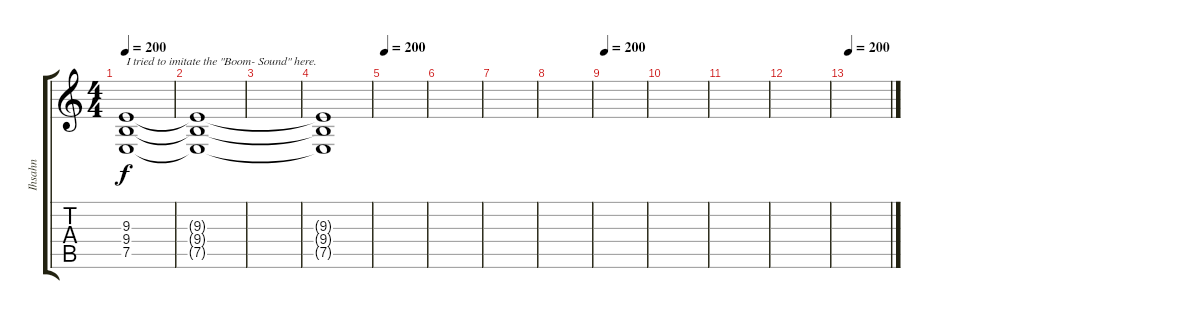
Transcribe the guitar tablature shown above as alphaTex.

\track ("Ihsahn" "Ihsahn") {instrument stringensemble1}
\staff {score tabs}
\tuning (E4 B3 G3 D3 A2 E2) {hide}
\ts (4 4)
\tempo 200
\clef g2
\ks c
(9.3 9.4 7.5).1{txt "I tried to imitate the \"Boom- Sound\" here." dy f volume 16 instrument seashore} |
(9.3{t} 9.4{t} 7.5{t}).1 |
|
(9.3{t} 9.4{t} 7.5{t}).1 |
\tempo 200
|
|
|
|
\tempo 200
|
|
|
|
\tempo 200
